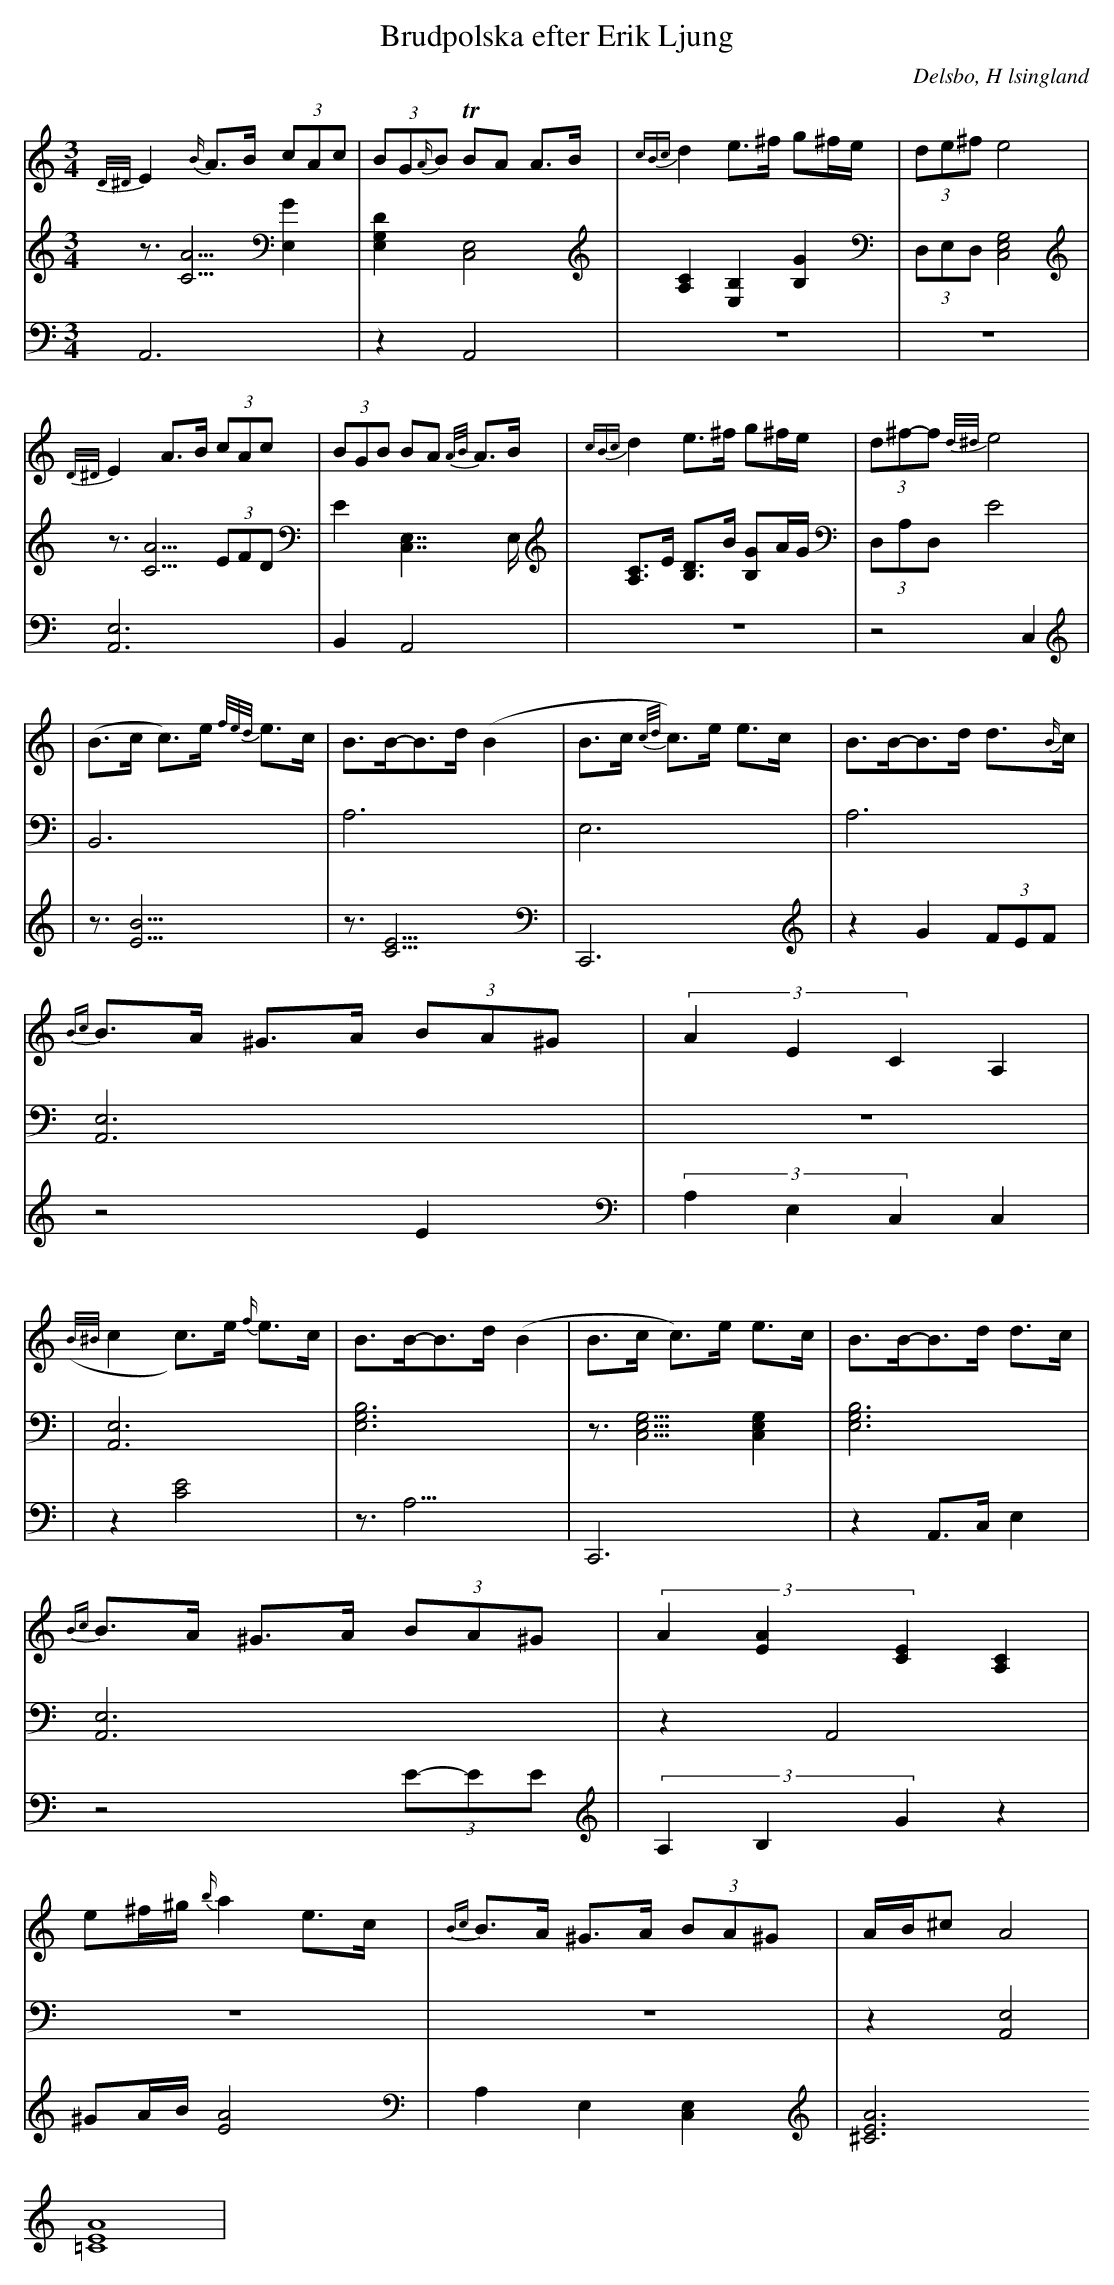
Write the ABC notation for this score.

X:1
T: Brudpolska efter Erik Ljung
Q: 105
O: Delsbo, H lsingland
M: 3/4
L: 1/8
K: Am
V:1
V:2
V:3 =Merge
V:1
{D/^D/}E2 {B/}A>B (3cAc| (3BG{A/}B TBA A>B|{cBc}d2 e>^f g^f/e/|(3de^f e4 |
{D/^D/}E2 A>B (3cAc| (3BGB BA {A/B/}A>B|{cBc}d2 e>^f g^f/e/|(3d^f-f {d/^d/}e4 |
|(B>c c)>e {f/e/d/}e>c|B>B-B>d (B2|B>c {c/d/}c)>e e>c|B>B-B>d d>{B/}c|
{Bc}B>A ^G>A (3BA^G|(3A2E2C2 A,2|
({B/^B/}c2 c)>e {f/}e>c|B>B-B>d (B2|B>c c)>e e>c|B>B-B>d d>c|
{Bc}B>A ^G>A (3BA^G|(3A2[A2E2][E2C2] [A,2C2]|
e^f/^g/ {b/}a2 e>c|{Bc}B>A ^G>A (3BA^G|A/B/^c A4|
V:2
z3/2[A5/2C5/2] [E,2G2]|[D2E,2G,2] [C,4E,4]|[A,2C2] [E,2B,2] [B,2G2]|(3D,E,D, [E,4G,4C,4]|
z3/2 [A5/2C5/2] (3EFD|E2 [C,7/2E,7/2]E,/|[A,C]>E [B,D]>B [B,G]A/G/|(3D,A,D, [E4]|
|[B,,6]|[A,6]|E,6|A,6|
[A,,6E,6]|z6|
|[A,,6E,6]|[E,6G,6B,6]|z3/2[E,5/2G,5/2C,5/2] [E,2G,2C,2]|[E,6G,6B,6]|
[A,,6E,6]|z2 A,,4|
z6|z6|z2 [A,,4E,4]|
V:3
A,,6|z2 A,,4|z6|z6|
[A,,6E,6]|B,,2 A,,4|z6|z4  C,2|
|z3/2[B9/2E9/2]|z3/2[C9/2E9/2]|C,,6|z2 G2 (3FEF|
z4 E2|(3A,2E,2C,2 [C,2]|
|z2 [C4E4]|z3<A,3|C,,6|z2 A,,>C, E,2|
z4 (3E-EE|(3A,2B,2G2 z2|
^GA/B/ [A4E4]|A,2 E,2 [C,2E,2]|[A6^C6E6] [A8=C8E8]|
